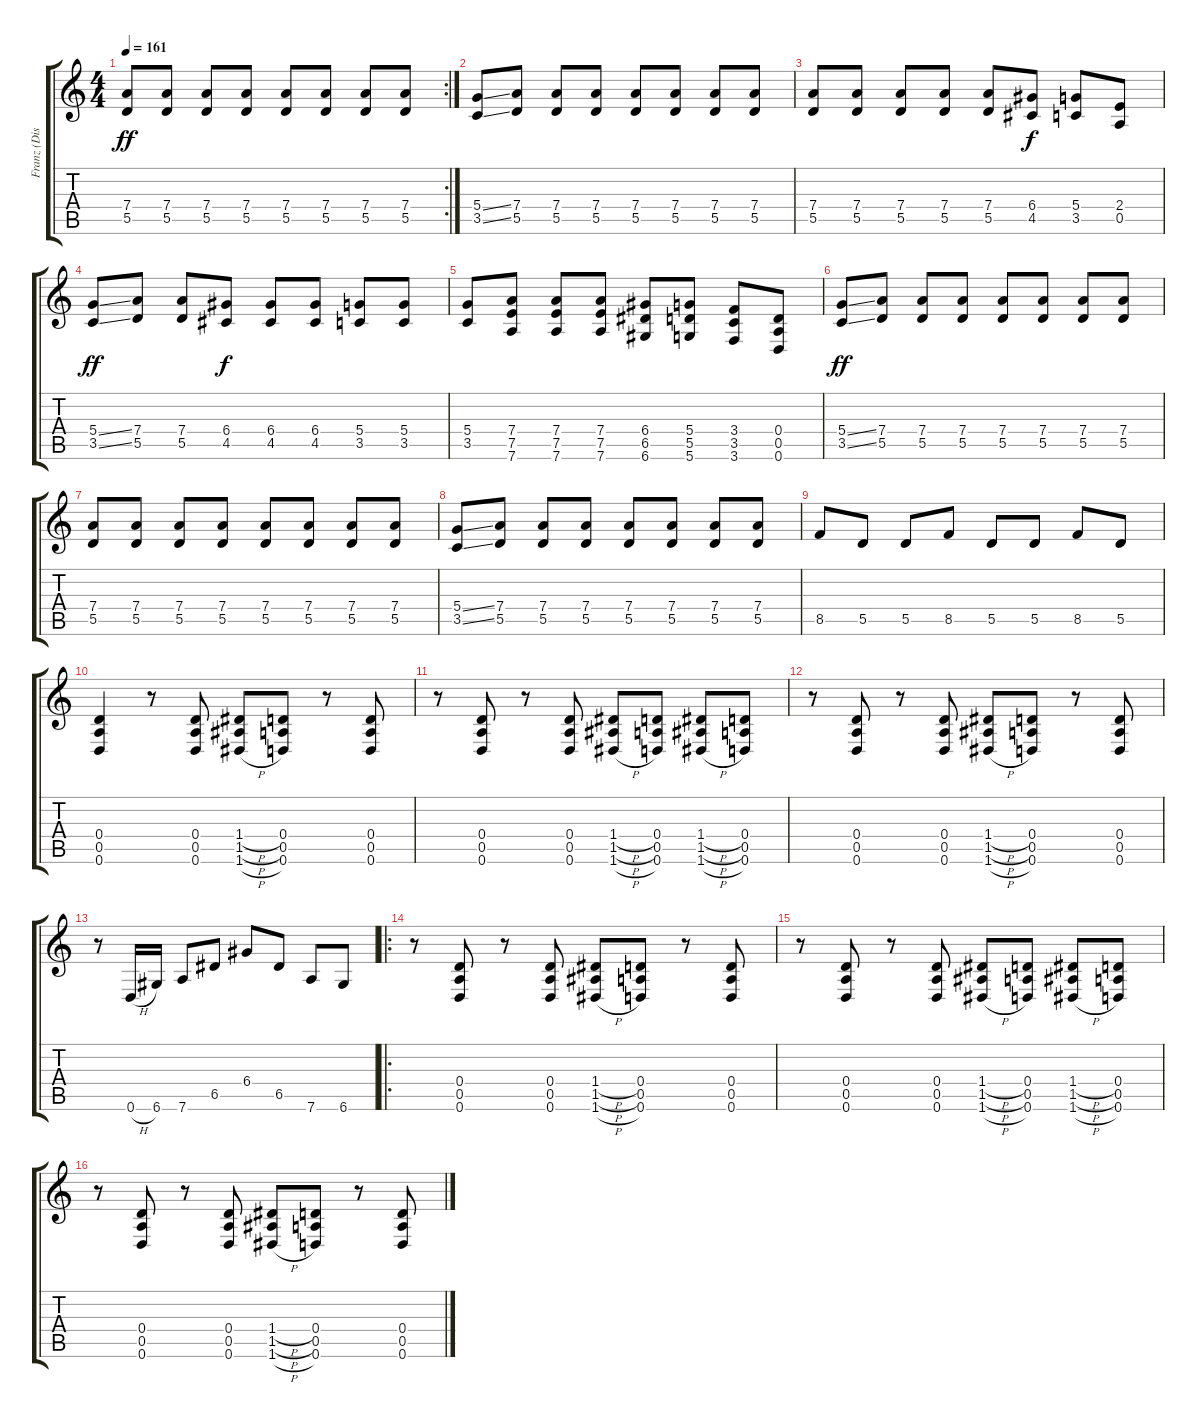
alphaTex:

\track ("Franz (Distortion Guitar)" "Franz (Dis") {instrument overdrivenguitar}
\staff {score tabs}
\tuning (E4 B3 G3 D3 A2 D2) {hide}
\rc 2
\ts (4 4)
\tempo 161
\clef g2
\ks c
(7.4 5.5).8{dy ff} (7.4 5.5).8 (7.4 5.5).8 (7.4 5.5).8 (7.4 5.5).8 (7.4 5.5).8 (7.4 5.5).8 (7.4 5.5).8 |
(5.4{ss} 3.5{ss}).8 (7.4 5.5).8 (7.4 5.5).8 (7.4 5.5).8 (7.4 5.5).8 (7.4 5.5).8 (7.4 5.5).8 (7.4 5.5).8 |
(7.4 5.5).8 (7.4 5.5).8 (7.4 5.5).8 (7.4 5.5).8 (7.4 5.5).8 (6.4 4.5).8{dy f} (5.4 3.5).8 (2.4 0.5).8 |
(5.4{ss} 3.5{ss}).8{dy ff} (7.4 5.5).8 (7.4 5.5).8 (6.4 4.5).8{dy f} (6.4 4.5).8 (6.4 4.5).8 (5.4 3.5).8 (5.4 3.5).8 |
(5.4 3.5).8 (7.4 7.5 7.6).8 (7.4 7.5 7.6).8 (7.4 7.5 7.6).8 (6.4 6.5 6.6).8 (5.4 5.5 5.6).8 (3.4 3.5 3.6).8 (0.4 0.5 0.6).8 |
(5.4{ss} 3.5{ss}).8{dy ff} (7.4 5.5).8 (7.4 5.5).8 (7.4 5.5).8 (7.4 5.5).8 (7.4 5.5).8 (7.4 5.5).8 (7.4 5.5).8 |
(7.4 5.5).8 (7.4 5.5).8 (7.4 5.5).8 (7.4 5.5).8 (7.4 5.5).8 (7.4 5.5).8 (7.4 5.5).8 (7.4 5.5).8 |
(5.4{ss} 3.5{ss}).8 (7.4 5.5).8 (7.4 5.5).8 (7.4 5.5).8 (7.4 5.5).8 (7.4 5.5).8 (7.4 5.5).8 (7.4 5.5).8 |
8.5.8 5.5.8 5.5.8 8.5.8 5.5.8 5.5.8 8.5.8 5.5.8 |
(0.4 0.5 0.6).4 r.8 (0.4 0.5 0.6).8 (1.4{h} 1.5{h} 1.6{h}).8 (0.4 0.5 0.6).8 r.8 (0.4 0.5 0.6).8 |
r.8 (0.4 0.5 0.6).8 r.8 (0.4 0.5 0.6).8 (1.4{h} 1.5{h} 1.6{h}).8 (0.4 0.5 0.6).8 (1.4{h} 1.5{h} 1.6{h}).8 (0.4 0.5 0.6).8 |
r.8 (0.4 0.5 0.6).8 r.8 (0.4 0.5 0.6).8 (1.4{h} 1.5{h} 1.6{h}).8 (0.4 0.5 0.6).8 r.8 (0.4 0.5 0.6).8 |
r.8 0.6{h}.16 6.6.16 7.6.8 6.5.8 6.4.8 6.5.8 7.6.8 6.6.8 |
\ro
r.8 (0.4 0.5 0.6).8 r.8 (0.4 0.5 0.6).8 (1.4{h} 1.5{h} 1.6{h}).8 (0.4 0.5 0.6).8 r.8 (0.4 0.5 0.6).8 |
r.8 (0.4 0.5 0.6).8 r.8 (0.4 0.5 0.6).8 (1.4{h} 1.5{h} 1.6{h}).8 (0.4 0.5 0.6).8 (1.4{h} 1.5{h} 1.6{h}).8 (0.4 0.5 0.6).8 |
r.8 (0.4 0.5 0.6).8 r.8 (0.4 0.5 0.6).8 (1.4{h} 1.5{h} 1.6{h}).8 (0.4 0.5 0.6).8 r.8 (0.4 0.5 0.6).8
